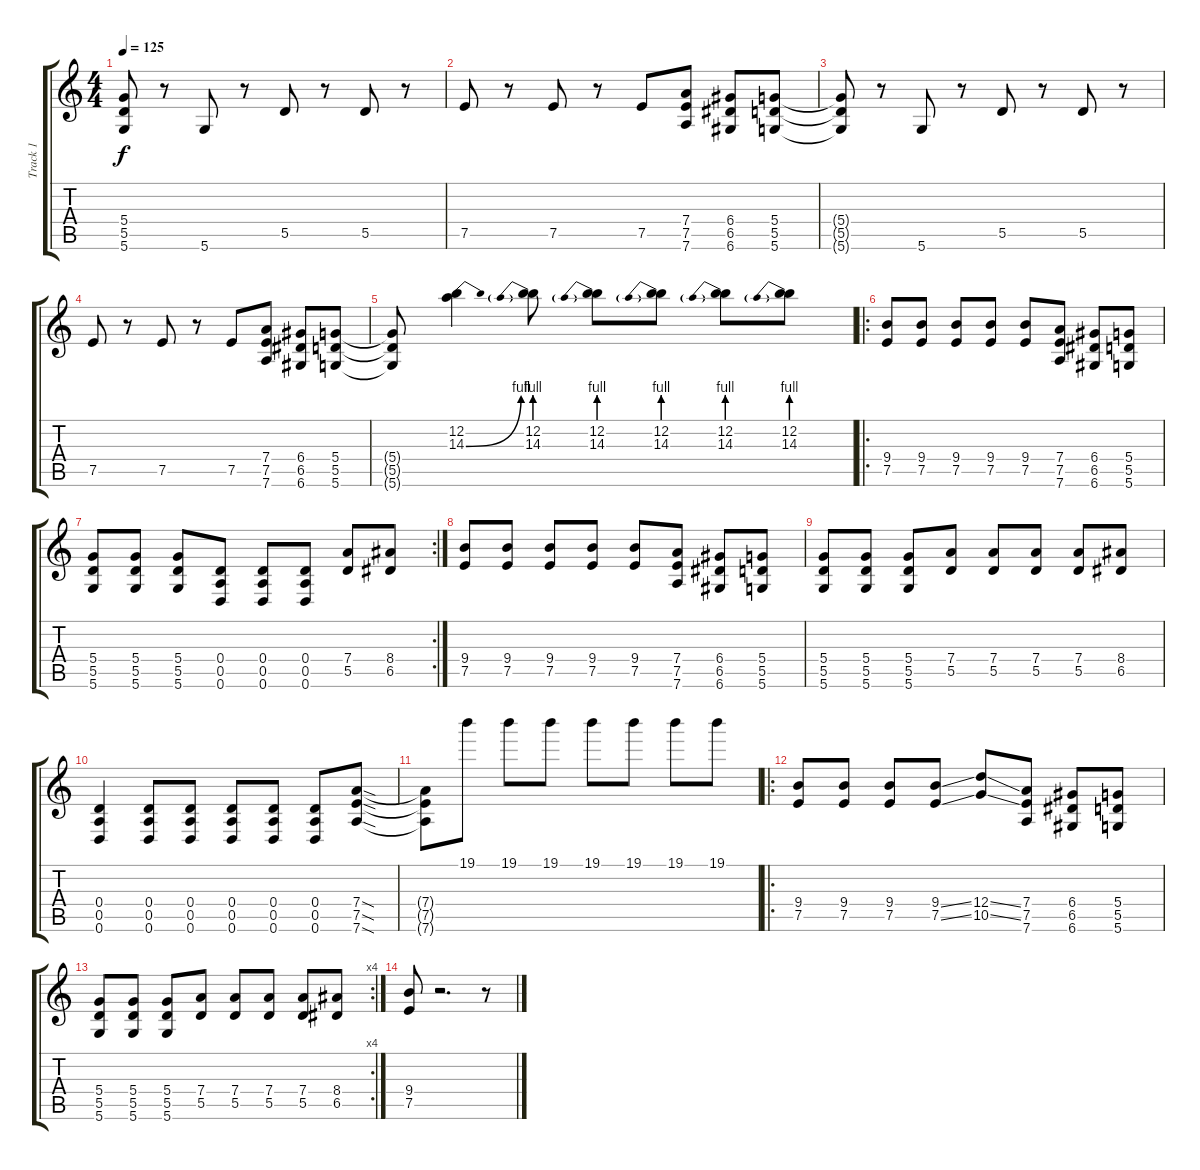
\track ("Track 1" "Track 1") {instrument overdrivenguitar}
\staff {score tabs}
\tuning (E4 B3 G3 D3 A2 D2) {hide}
\ts (4 4)
\tempo 125
\clef g2
\ks c
(5.4{t} 5.5{t} 5.6{t}).8{dy f} r.8 5.6.8 r.8 5.5.8 r.8 5.5.8 r.8 |
7.5.8 r.8 7.5.8 r.8 7.5.8 (7.4 7.5 7.6).8 (6.4 6.5 6.6).8 (5.4 5.5 5.6).8 |
(5.4{t} 5.5{t} 5.6{t}).8 r.8 5.6.8 r.8 5.5.8 r.8 5.5.8 r.8 |
7.5.8 r.8 7.5.8 r.8 7.5.8 (7.4 7.5 7.6).8 (6.4 6.5 6.6).8 (5.4 5.5 5.6).8 |
(5.4{t} 5.5{t} 5.6{t}).8 (12.2 14.3{be (bend 0 0 60 4)}).4 (12.2 14.3{be (prebend 0 4 60 4)}).8 (12.2 14.3{be (prebend 0 4 60 4)}).8 (12.2 14.3{be (prebend 0 4 60 4)}).8 (12.2 14.3{be (prebend 0 4 60 4)}).8 (12.2 14.3{be (prebend 0 4 60 4)}).8 |
\ro
(9.4 7.5).8 (9.4 7.5).8 (9.4 7.5).8 (9.4 7.5).8 (9.4 7.5).8 (7.4 7.5 7.6).8 (6.4 6.5 6.6).8 (5.4 5.5 5.6).8 |
\rc 2
(5.4 5.5 5.6).8 (5.4 5.5 5.6).8 (5.4 5.5 5.6).8 (0.4 0.5 0.6).8 (0.4 0.5 0.6).8 (0.4 0.5 0.6).8 (7.4 5.5).8 (8.4 6.5).8 |
(9.4 7.5).8 (9.4 7.5).8 (9.4 7.5).8 (9.4 7.5).8 (9.4 7.5).8 (7.4 7.5 7.6).8 (6.4 6.5 6.6).8 (5.4 5.5 5.6).8 |
(5.4 5.5 5.6).8 (5.4 5.5 5.6).8 (5.4 5.5 5.6).8 (7.4 5.5).8 (7.4 5.5).8 (7.4 5.5).8 (7.4 5.5).8 (8.4 6.5).8 |
(0.4 0.5 0.6).4 (0.4 0.5 0.6).8 (0.4 0.5 0.6).8 (0.4 0.5 0.6).8 (0.4 0.5 0.6).8 (0.4 0.5 0.6).8 (7.4{sod} 7.5{sod} 7.6{sod}).8 |
(7.4{t} 7.5{t} 7.6{t}).8 19.1.8 19.1.8 19.1.8 19.1.8 19.1.8 19.1.8 19.1.8 |
\ro
(9.4 7.5).8 (9.4 7.5).8 (9.4 7.5).8 (9.4{ss} 7.5{ss}).8 (12.4{ss} 10.5{ss}).8 (7.4 7.5 7.6).8 (6.4 6.5 6.6).8 (5.4 5.5 5.6).8 |
\rc 4
(5.4 5.5 5.6).8 (5.4 5.5 5.6).8 (5.4 5.5 5.6).8 (7.4 5.5).8 (7.4 5.5).8 (7.4 5.5).8 (7.4 5.5).8 (8.4 6.5).8 |
(9.4 7.5).8 r.2{d} r.8
